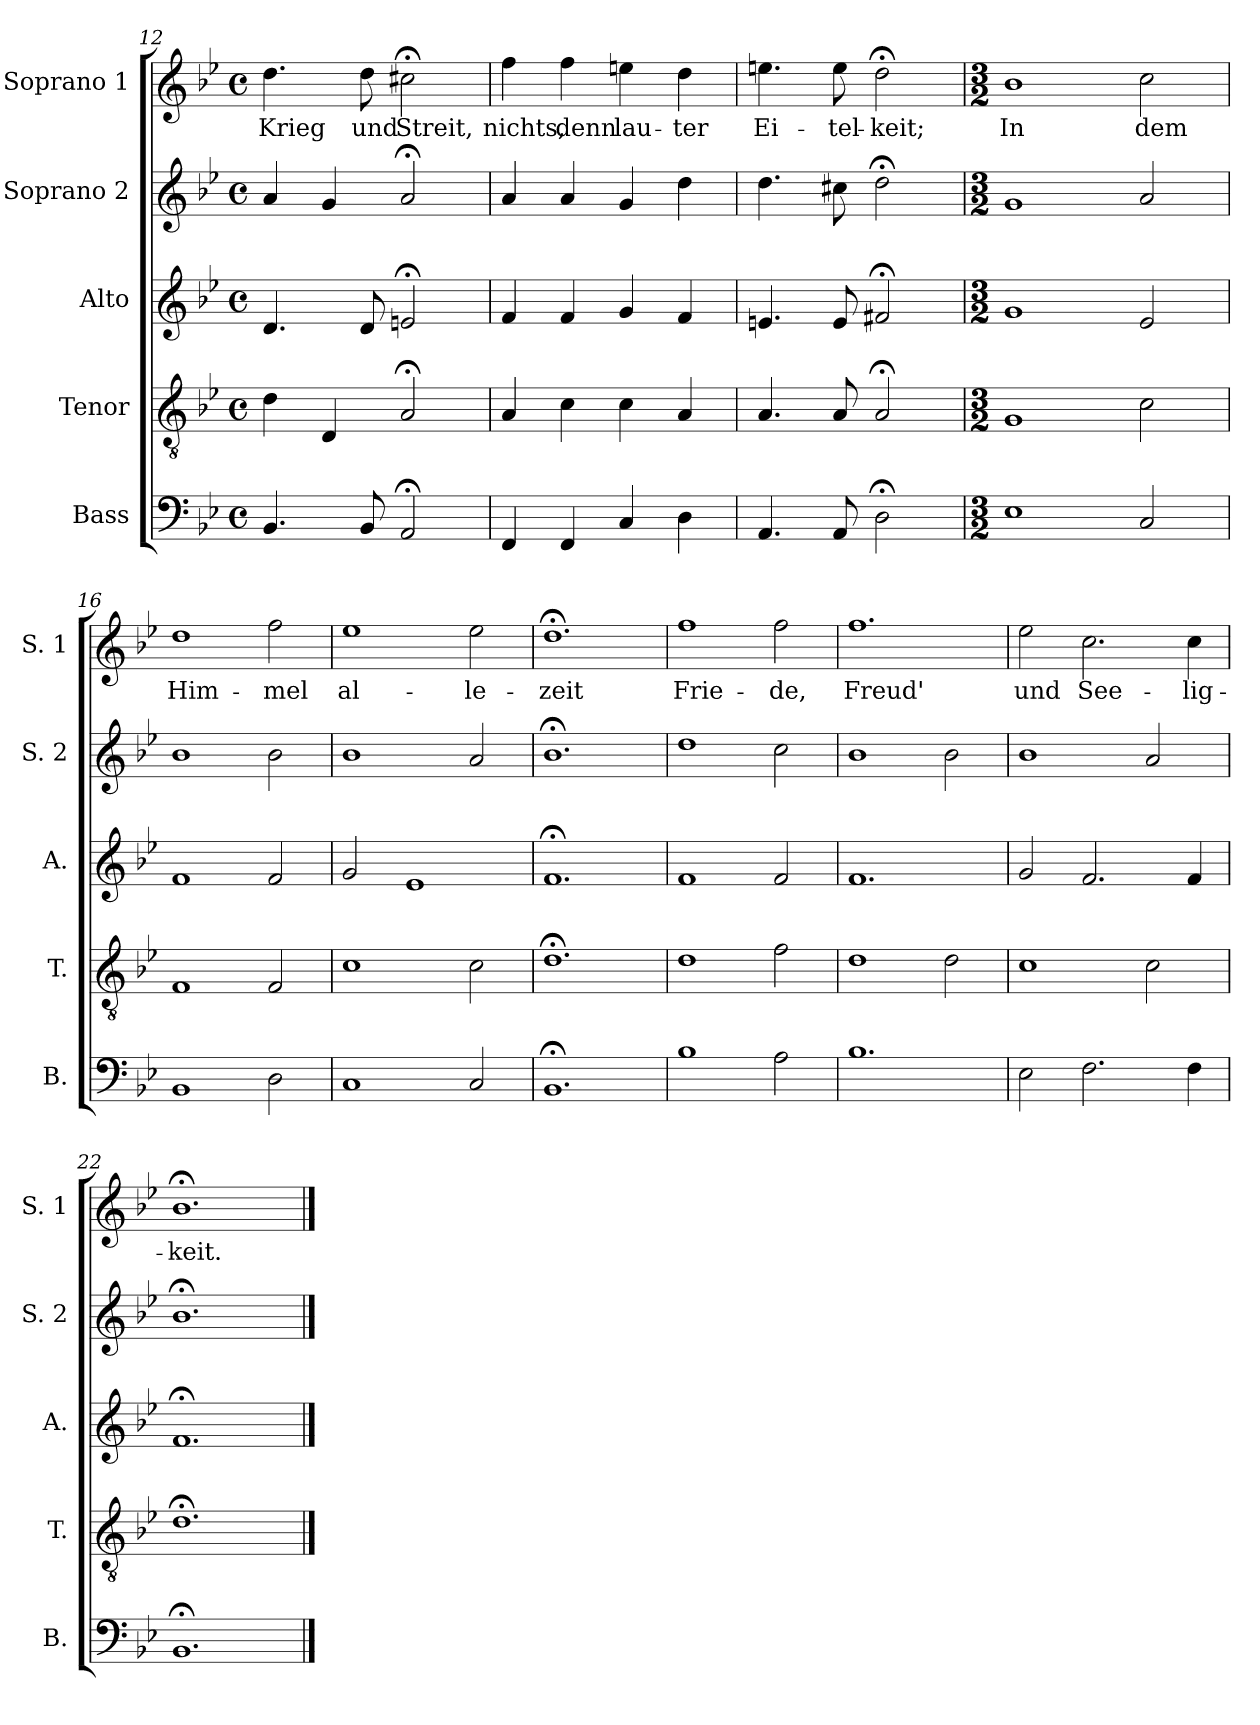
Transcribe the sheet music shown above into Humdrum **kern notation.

**kern	**kern	**kern	**kern	**kern	**text
*part5	*part4	*part3	*part2	*part1	*part1
*staff5	*staff4	*staff3	*staff2	*staff1	*staff1
*I"Bass	*I"Tenor	*I"Alto	*I"Soprano 2	*I"Soprano 1	*
*I'B.	*I'T.	*I'A.	*I'S. 2	*I'S. 1	*
*clefF4	*clefGv2	*clefG2	*clefG2	*clefG2	*
*k[b-e-]	*k[b-e-]	*k[b-e-]	*k[b-e-]	*k[b-e-]	*
*B-:	*B-:	*B-:	*B-:	*B-:	*
*M4/4	*M4/4	*M4/4	*M4/4	*M4/4	*
*met(c)	*met(c)	*met(c)	*met(c)	*met(c)	*
=12	=12	=12	=12	=12	=12
!	!	!	!	!	!LO:LY:b
4.BB-/	4d\	4.d/	4a/	4.dd\	Krieg
.	4D/	.	4g/	.	.
!	!	!	!	!	!LO:LY:b
8BB-/	.	8d/	.	8dd\	und
!	!	!	!	!	!LO:LY:b
2AA;</	2A;</	2en;</	2a;</	2cc#X;<\	Streit,
=13	=13	=13	=13	=13	=13
!	!	!	!	!	!LO:LY:b
4FF/	4A/	4f/	4a/	4ff\	nichts,
!	!	!	!	!	!LO:LY:b
4FF/	4c\	4f/	4a/	4ff\	denn
!	!	!	!	!	!LO:LY:b
4C/	4c\	4g/	4g/	4een\	lau-
!	!	!	!	!	!LO:LY:b
4D\	4A/	4f/	4dd\	4dd\	-ter
=14	=14	=14	=14	=14	=14
!	!	!	!	!	!LO:LY:b
4.AA/	4.A/	4.en/	4.dd\	4.een\	Ei-
!	!	!	!	!	!LO:LY:b
8AA/	8A/	8e/	8cc#X\	8ee\	-tel-
!	!	!	!	!	!LO:LY:b
2D;<\	2A;</	2f#X;</	2dd;<\	2dd;<\	-keit;
!!LO:PB:g=z
=15	=15	=15	=15	=15	=15
*M3/2	*M3/2	*M3/2	*M3/2	*M3/2	*
!	!	!	!	!	!LO:LY:b
1E-	1G	1g	1g	1b-	In
!	!	!	!	!	!LO:LY:b
2C/	2c\	2e-/	2a/	2cc\	dem
=16	=16	=16	=16	=16	=16
!	!	!	!	!	!LO:LY:b
1BB-	1F	1f	1b-	1dd	Him-
!	!	!	!	!	!LO:LY:b
2D\	2F/	2f/	2b-\	2ff\	-mel
=17	=17	=17	=17	=17	=17
!	!	!	!	!	!LO:LY:b
1C	1c	2g/	1b-	1ee-	al-
.	.	1e-	.	.	.
!	!	!	!	!	!LO:LY:b
2C/	2c\	.	2a/	2ee-\	-le-
=18	=18	=18	=18	=18	=18
!	!	!	!	!	!LO:LY:b
1.BB-;<	1.d;<	1.f;<	1.b-;<	1.dd;<	-zeit
=19	=19	=19	=19	=19	=19
!	!	!	!	!	!LO:LY:b
1B-	1d	1f	1dd	1ff	Frie-
!	!	!	!	!	!LO:LY:b
2A\	2f\	2f/	2cc\	2ff\	-de,
=20	=20	=20	=20	=20	=20
!	!	!	!	!	!LO:LY:b
1.B-	1d	1.f	1b-	1.ff	Freud'
.	2d\	.	2b-\	.	.
=21	=21	=21	=21	=21	=21
!	!	!	!	!	!LO:LY:b
2E-\	1c	2g/	1b-	2ee-\	und
!	!	!	!	!	!LO:LY:b
2.F\	.	2.f/	.	2.cc\	See-
.	2c\	.	2a/	.	.
!	!	!	!	!	!LO:LY:b
4F\	.	4f/	.	4cc\	-lig-
=22	=22	=22	=22	=22	=22
!	!	!	!	!	!LO:LY:b
1.BB-;<	1.d;<	1.f;<	1.b-;<	1.b-;<	-keit.
==	==	==	==	==	==
*-	*-	*-	*-	*-	*-
